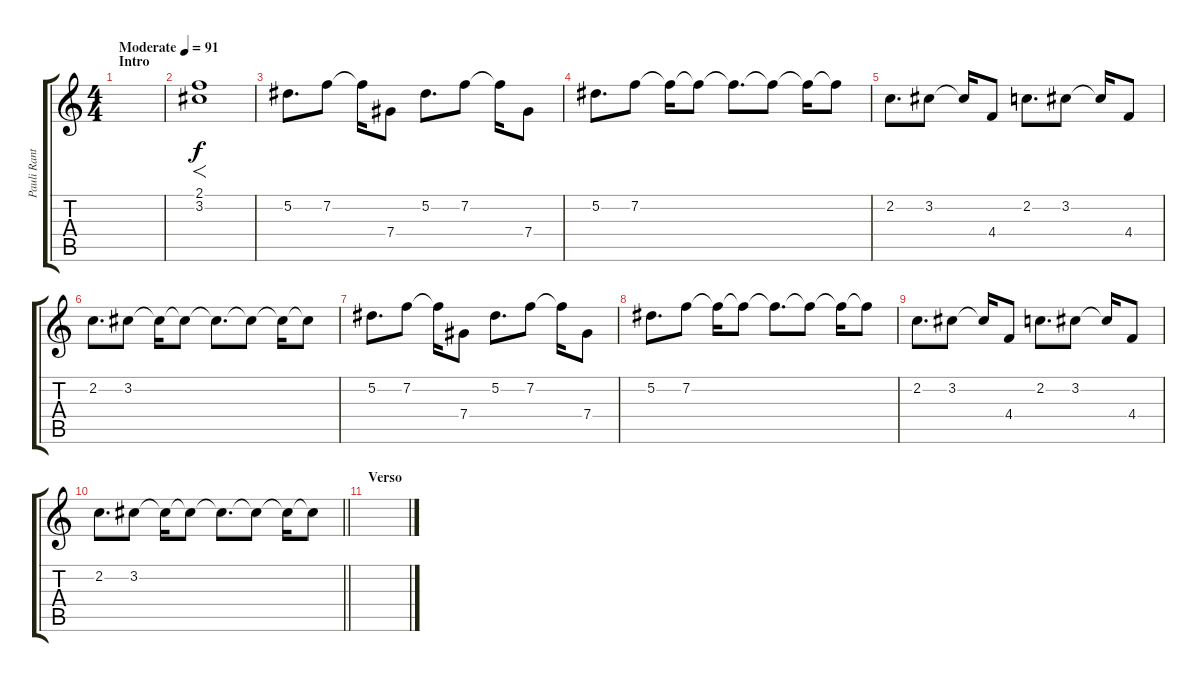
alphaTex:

\track ("Pauli Rantasalmi" "Pauli Rant") {instrument electricguitarjazz}
\staff {score tabs}
\tuning (Eb4 Bb3 Gb3 Db3 Ab2 Eb2) {hide}
\ts (4 4)
\section ("" "Intro")
\tempo (91 "Moderate")
\clef g2
\ks c
|
(2.1 3.2).1{f} |
5.2.8{d} 7.2.8 7.2{t}.16 7.4.8 5.2.8{d} 7.2.8 7.2{t}.16 7.4.8 |
5.2.8{d} 7.2.8 7.2{t}.16 7.2{t}.8 7.2{t}.8{d} 7.2{t}.8 7.2{t}.16 7.2{t}.8 |
2.2.8{d} 3.2.8 3.2{t}.16 4.4.8 2.2.8{d} 3.2.8 3.2{t}.16 4.4.8 |
2.2.8{d} 3.2.8 3.2{t}.16 3.2{t}.8 3.2{t}.8{d} 3.2{t}.8 3.2{t}.16 3.2{t}.8 |
5.2.8{d} 7.2.8 7.2{t}.16 7.4.8 5.2.8{d} 7.2.8 7.2{t}.16 7.4.8 |
5.2.8{d} 7.2.8 7.2{t}.16 7.2{t}.8 7.2{t}.8{d} 7.2{t}.8 7.2{t}.16 7.2{t}.8 |
2.2.8{d} 3.2.8 3.2{t}.16 4.4.8 2.2.8{d} 3.2.8 3.2{t}.16 4.4.8 |
\barLineRight lightlight
2.2.8{d} 3.2.8 3.2{t}.16 3.2{t}.8 3.2{t}.8{d} 3.2{t}.8 3.2{t}.16 3.2{t}.8 |
\section ("" "Verso")
